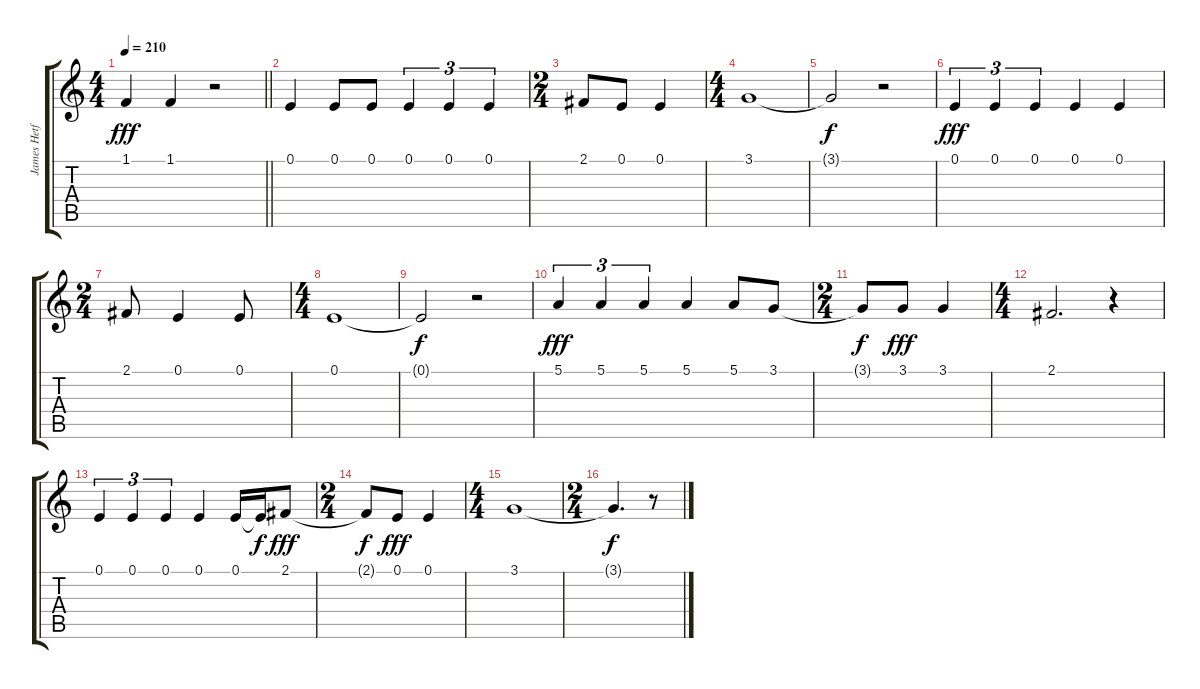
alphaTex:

\track ("James Hetfield Voice" "James Hetf") {instrument lead6voice}
\staff {score tabs}
\tuning (E4 B3 G3 D3 A2 E2) {hide}
\ts (4 4)
\tempo 210
\clef g2
\barLineRight lightlight
\ks c
1.1.4{dy fff} 1.1.4 r.2 |
0.1.4 0.1.8 0.1.8 0.1.4{tu (3 2)} 0.1.4{tu (3 2)} 0.1.4{tu (3 2)} |
\ts (2 4)
2.1.8 0.1.8 0.1.4 |
\ts (4 4)
3.1.1 |
3.1{t}.2{dy f} r.2 |
0.1.4{tu (3 2) dy fff} 0.1.4{tu (3 2)} 0.1.4{tu (3 2)} 0.1.4 0.1.4 |
\ts (2 4)
2.1.8 0.1.4 0.1.8 |
\ts (4 4)
0.1.1 |
0.1{t}.2{dy f} r.2 |
5.1.4{tu (3 2) dy fff} 5.1.4{tu (3 2)} 5.1.4{tu (3 2)} 5.1.4 5.1.8 3.1.8 |
\ts (2 4)
3.1{t}.8{dy f} 3.1.8{dy fff} 3.1.4 |
\ts (4 4)
2.1.2{d} r.4 |
0.1.4{tu (3 2)} 0.1.4{tu (3 2)} 0.1.4{tu (3 2)} 0.1.4 0.1.16 0.1{t}.16{dy f} 2.1.8{dy fff} |
\ts (2 4)
2.1{t}.8{dy f} 0.1.8{dy fff} 0.1.4 |
\ts (4 4)
3.1.1 |
\ts (2 4)
3.1{t}.4{d dy f} r.8
